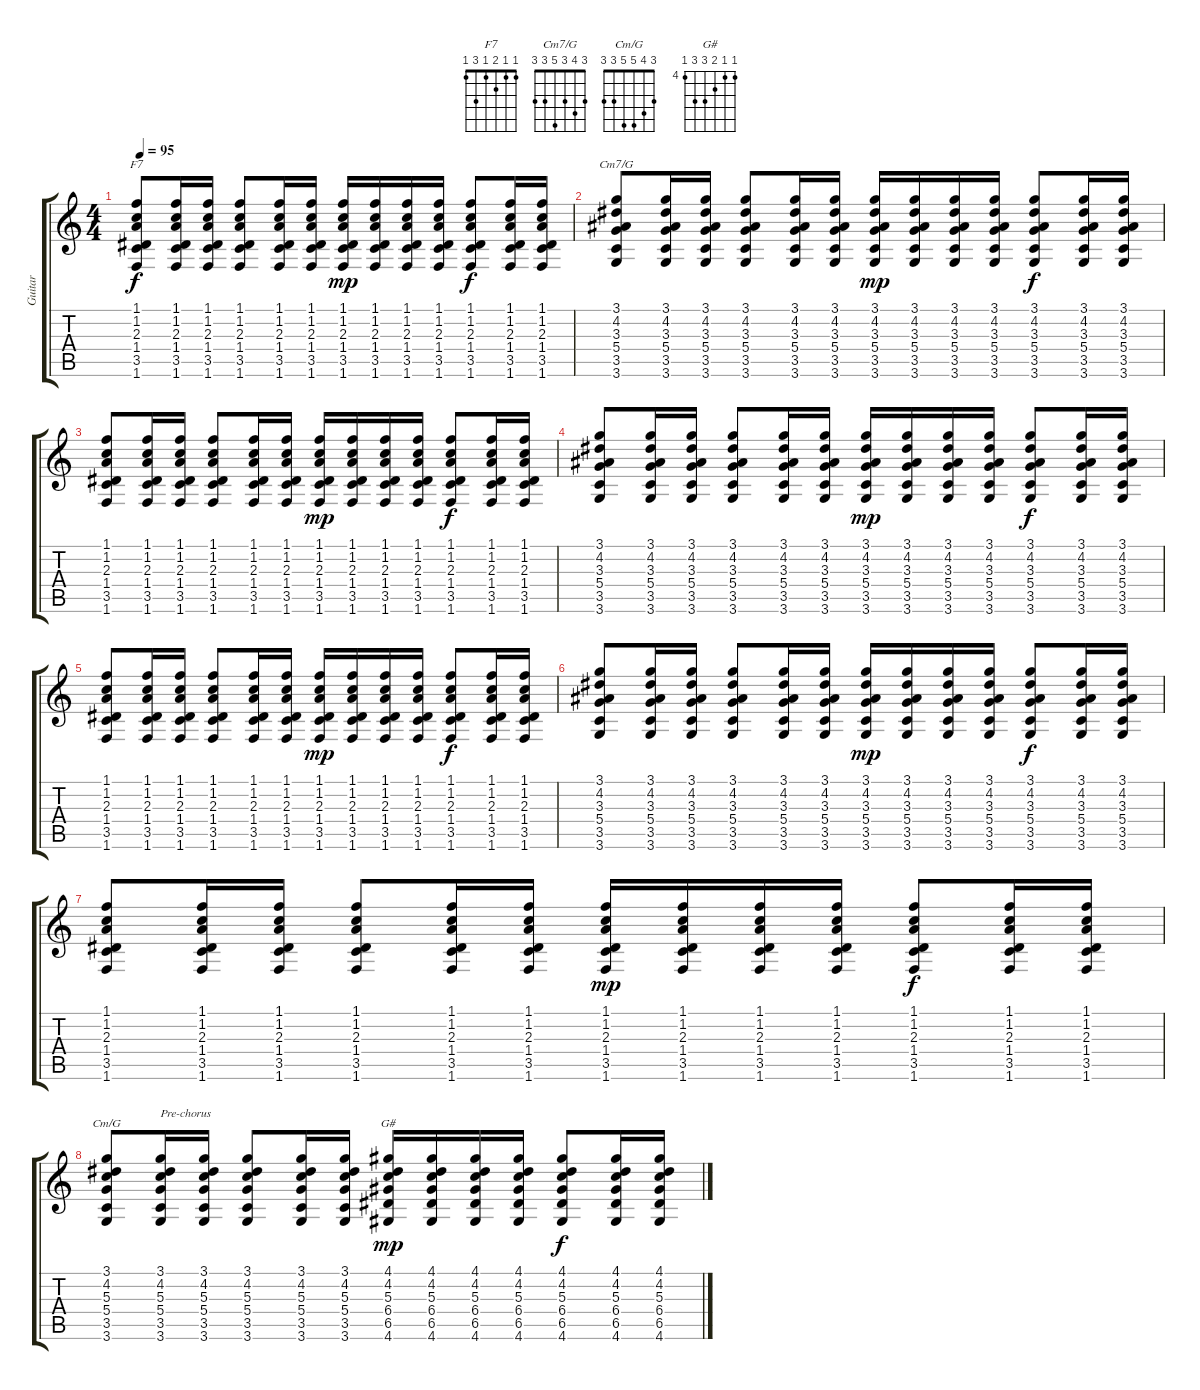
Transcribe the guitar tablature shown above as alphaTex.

\track ("Guitar" "Guitar") {instrument acousticguitarnylon}
\staff {score tabs}
\tuning (E4 B3 G3 D3 A2 E2) {hide}
\chord ("F7" 1 1 2 1 3 1)
\chord ("Cm7/G" 3 4 3 5 3 3)
\chord ("Cm/G" 3 4 5 5 3 3)
\chord ("G#" 4 4 5 6 6 4) {firstfret 4}
\ts (4 4)
\tempo 95
\clef g2
\ks c
(1.1 1.2 2.3 1.4 3.5 1.6).8{ch "F7" dy f} (1.1 1.2 2.3 1.4 3.5 1.6).16 (1.1 1.2 2.3 1.4 3.5 1.6).16 (1.1 1.2 2.3 1.4 3.5 1.6).8 (1.1 1.2 2.3 1.4 3.5 1.6).16 (1.1 1.2 2.3 1.4 3.5 1.6).16 (1.1 1.2 2.3 1.4 3.5 1.6).16{dy mp} (1.1 1.2 2.3 1.4 3.5 1.6).16 (1.1 1.2 2.3 1.4 3.5 1.6).16 (1.1 1.2 2.3 1.4 3.5 1.6).16 (1.1 1.2 2.3 1.4 3.5 1.6).8{dy f} (1.1 1.2 2.3 1.4 3.5 1.6).16 (1.1 1.2 2.3 1.4 3.5 1.6).16 |
(3.1 4.2 3.3 5.4 3.5 3.6).8{ch "Cm7/G"} (3.1 4.2 3.3 5.4 3.5 3.6).16 (3.1 4.2 3.3 5.4 3.5 3.6).16 (3.1 4.2 3.3 5.4 3.5 3.6).8 (3.1 4.2 3.3 5.4 3.5 3.6).16 (3.1 4.2 3.3 5.4 3.5 3.6).16 (3.1 4.2 3.3 5.4 3.5 3.6).16{dy mp} (3.1 4.2 3.3 5.4 3.5 3.6).16 (3.1 4.2 3.3 5.4 3.5 3.6).16 (3.1 4.2 3.3 5.4 3.5 3.6).16 (3.1 4.2 3.3 5.4 3.5 3.6).8{dy f} (3.1 4.2 3.3 5.4 3.5 3.6).16 (3.1 4.2 3.3 5.4 3.5 3.6).16 |
(1.1 1.2 2.3 1.4 3.5 1.6).8 (1.1 1.2 2.3 1.4 3.5 1.6).16 (1.1 1.2 2.3 1.4 3.5 1.6).16 (1.1 1.2 2.3 1.4 3.5 1.6).8 (1.1 1.2 2.3 1.4 3.5 1.6).16 (1.1 1.2 2.3 1.4 3.5 1.6).16 (1.1 1.2 2.3 1.4 3.5 1.6).16{dy mp} (1.1 1.2 2.3 1.4 3.5 1.6).16 (1.1 1.2 2.3 1.4 3.5 1.6).16 (1.1 1.2 2.3 1.4 3.5 1.6).16 (1.1 1.2 2.3 1.4 3.5 1.6).8{dy f} (1.1 1.2 2.3 1.4 3.5 1.6).16 (1.1 1.2 2.3 1.4 3.5 1.6).16 |
(3.1 4.2 3.3 5.4 3.5 3.6).8 (3.1 4.2 3.3 5.4 3.5 3.6).16 (3.1 4.2 3.3 5.4 3.5 3.6).16 (3.1 4.2 3.3 5.4 3.5 3.6).8 (3.1 4.2 3.3 5.4 3.5 3.6).16 (3.1 4.2 3.3 5.4 3.5 3.6).16 (3.1 4.2 3.3 5.4 3.5 3.6).16{dy mp} (3.1 4.2 3.3 5.4 3.5 3.6).16 (3.1 4.2 3.3 5.4 3.5 3.6).16 (3.1 4.2 3.3 5.4 3.5 3.6).16 (3.1 4.2 3.3 5.4 3.5 3.6).8{dy f} (3.1 4.2 3.3 5.4 3.5 3.6).16 (3.1 4.2 3.3 5.4 3.5 3.6).16 |
(1.1 1.2 2.3 1.4 3.5 1.6).8 (1.1 1.2 2.3 1.4 3.5 1.6).16 (1.1 1.2 2.3 1.4 3.5 1.6).16 (1.1 1.2 2.3 1.4 3.5 1.6).8 (1.1 1.2 2.3 1.4 3.5 1.6).16 (1.1 1.2 2.3 1.4 3.5 1.6).16 (1.1 1.2 2.3 1.4 3.5 1.6).16{dy mp} (1.1 1.2 2.3 1.4 3.5 1.6).16 (1.1 1.2 2.3 1.4 3.5 1.6).16 (1.1 1.2 2.3 1.4 3.5 1.6).16 (1.1 1.2 2.3 1.4 3.5 1.6).8{dy f} (1.1 1.2 2.3 1.4 3.5 1.6).16 (1.1 1.2 2.3 1.4 3.5 1.6).16 |
(3.1 4.2 3.3 5.4 3.5 3.6).8 (3.1 4.2 3.3 5.4 3.5 3.6).16 (3.1 4.2 3.3 5.4 3.5 3.6).16 (3.1 4.2 3.3 5.4 3.5 3.6).8 (3.1 4.2 3.3 5.4 3.5 3.6).16 (3.1 4.2 3.3 5.4 3.5 3.6).16 (3.1 4.2 3.3 5.4 3.5 3.6).16{dy mp} (3.1 4.2 3.3 5.4 3.5 3.6).16 (3.1 4.2 3.3 5.4 3.5 3.6).16 (3.1 4.2 3.3 5.4 3.5 3.6).16 (3.1 4.2 3.3 5.4 3.5 3.6).8{dy f} (3.1 4.2 3.3 5.4 3.5 3.6).16 (3.1 4.2 3.3 5.4 3.5 3.6).16 |
(1.1 1.2 2.3 1.4 3.5 1.6).8 (1.1 1.2 2.3 1.4 3.5 1.6).16 (1.1 1.2 2.3 1.4 3.5 1.6).16 (1.1 1.2 2.3 1.4 3.5 1.6).8 (1.1 1.2 2.3 1.4 3.5 1.6).16 (1.1 1.2 2.3 1.4 3.5 1.6).16 (1.1 1.2 2.3 1.4 3.5 1.6).16{dy mp} (1.1 1.2 2.3 1.4 3.5 1.6).16 (1.1 1.2 2.3 1.4 3.5 1.6).16 (1.1 1.2 2.3 1.4 3.5 1.6).16 (1.1 1.2 2.3 1.4 3.5 1.6).8{dy f} (1.1 1.2 2.3 1.4 3.5 1.6).16 (1.1 1.2 2.3 1.4 3.5 1.6).16 |
(3.1 4.2 5.3 5.4 3.5 3.6).8{ch "Cm/G"} (3.1 4.2 5.3 5.4 3.5 3.6).16{txt "Pre-chorus"} (3.1 4.2 5.3 5.4 3.5 3.6).16 (3.1 4.2 5.3 5.4 3.5 3.6).8 (3.1 4.2 5.3 5.4 3.5 3.6).16 (3.1 4.2 5.3 5.4 3.5 3.6).16 (4.1 4.2 5.3 6.4 6.5 4.6).16{ch "G#" dy mp} (4.1 4.2 5.3 6.4 6.5 4.6).16 (4.1 4.2 5.3 6.4 6.5 4.6).16 (4.1 4.2 5.3 6.4 6.5 4.6).16 (4.1 4.2 5.3 6.4 6.5 4.6).8{dy f} (4.1 4.2 5.3 6.4 6.5 4.6).16 (4.1 4.2 5.3 6.4 6.5 4.6).16
